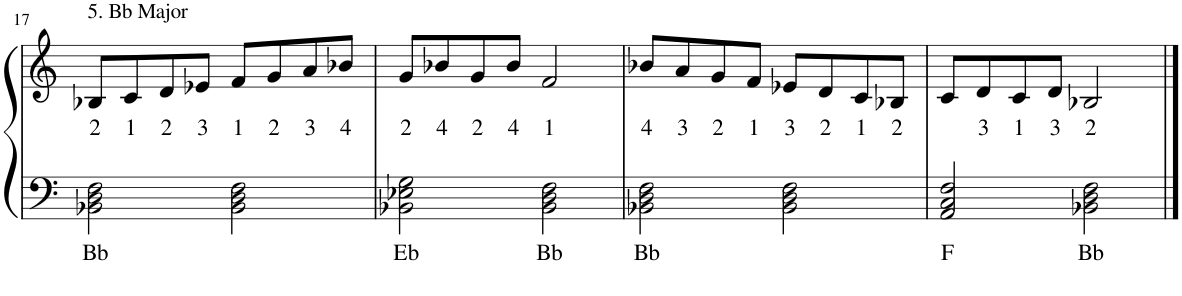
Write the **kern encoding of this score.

**kern	**text	**kern	**text
*part1	*part1	*part1	*part1
*staff2	*staff2	*staff1	*staff1
*I"Piano	*	*	*
*I'Pno.	*	*	*
!!LO:PB:g=z
*clefF4	*	*clefG2	*
*k[]	*	*k[]	*
*M4/4	*	*M4/4	*
=17	=17	=17	=17
!	!	!LO:TX:a:t=5. Bb Major	!
!	!LO:LY:b	!	!LO:LY:b
2BB-X\ 2D\ 2F\	Bb	8B-X/L	2
!	!	!	!LO:LY:b
.	.	8c/	1
!	!	!	!LO:LY:b
.	.	8d/	2
!	!	!	!LO:LY:b
.	.	8e-X/J	3
!	!	!	!LO:LY:b
2BB-\ 2D\ 2F\	.	8f/L	1
!	!	!	!LO:LY:b
.	.	8g/	2
!	!	!	!LO:LY:b
.	.	8a/	3
!	!	!	!LO:LY:b
.	.	8b-X/J	4
=18	=18	=18	=18
!	!LO:LY:b	!	!LO:LY:b
2BB-X\ 2E-X\ 2G\	Eb	8g/L	2
!	!	!	!LO:LY:b
.	.	8b-X/	4
!	!	!	!LO:LY:b
.	.	8g/	2
!	!	!	!LO:LY:b
.	.	8b-/J	4
!	!LO:LY:b	!	!LO:LY:b
2BB-\ 2D\ 2F\	Bb	2f/	1
=19	=19	=19	=19
!	!LO:LY:b	!	!LO:LY:b
2BB-X\ 2D\ 2F\	Bb	8b-X/L	4
!	!	!	!LO:LY:b
.	.	8a/	3
!	!	!	!LO:LY:b
.	.	8g/	2
!	!	!	!LO:LY:b
.	.	8f/J	1
!	!	!	!LO:LY:b
2BB-\ 2D\ 2F\	.	8e-X/L	3
!	!	!	!LO:LY:b
.	.	8d/	2
!	!	!	!LO:LY:b
.	.	8c/	1
!	!	!	!LO:LY:b
.	.	8B-X/J	2
=20	=20	=20	=20
!	!LO:LY:b	!	!
2AA/ 2C/ 2F/	F	8c/L	.
!	!	!	!LO:LY:b
.	.	8d/	3
!	!	!	!LO:LY:b
.	.	8c/	1
!	!	!	!LO:LY:b
.	.	8d/J	3
!	!LO:LY:b	!	!LO:LY:b
2BB-X\ 2D\ 2F\	Bb	2B-X/	2
==	==	==	==
*-	*-	*-	*-
